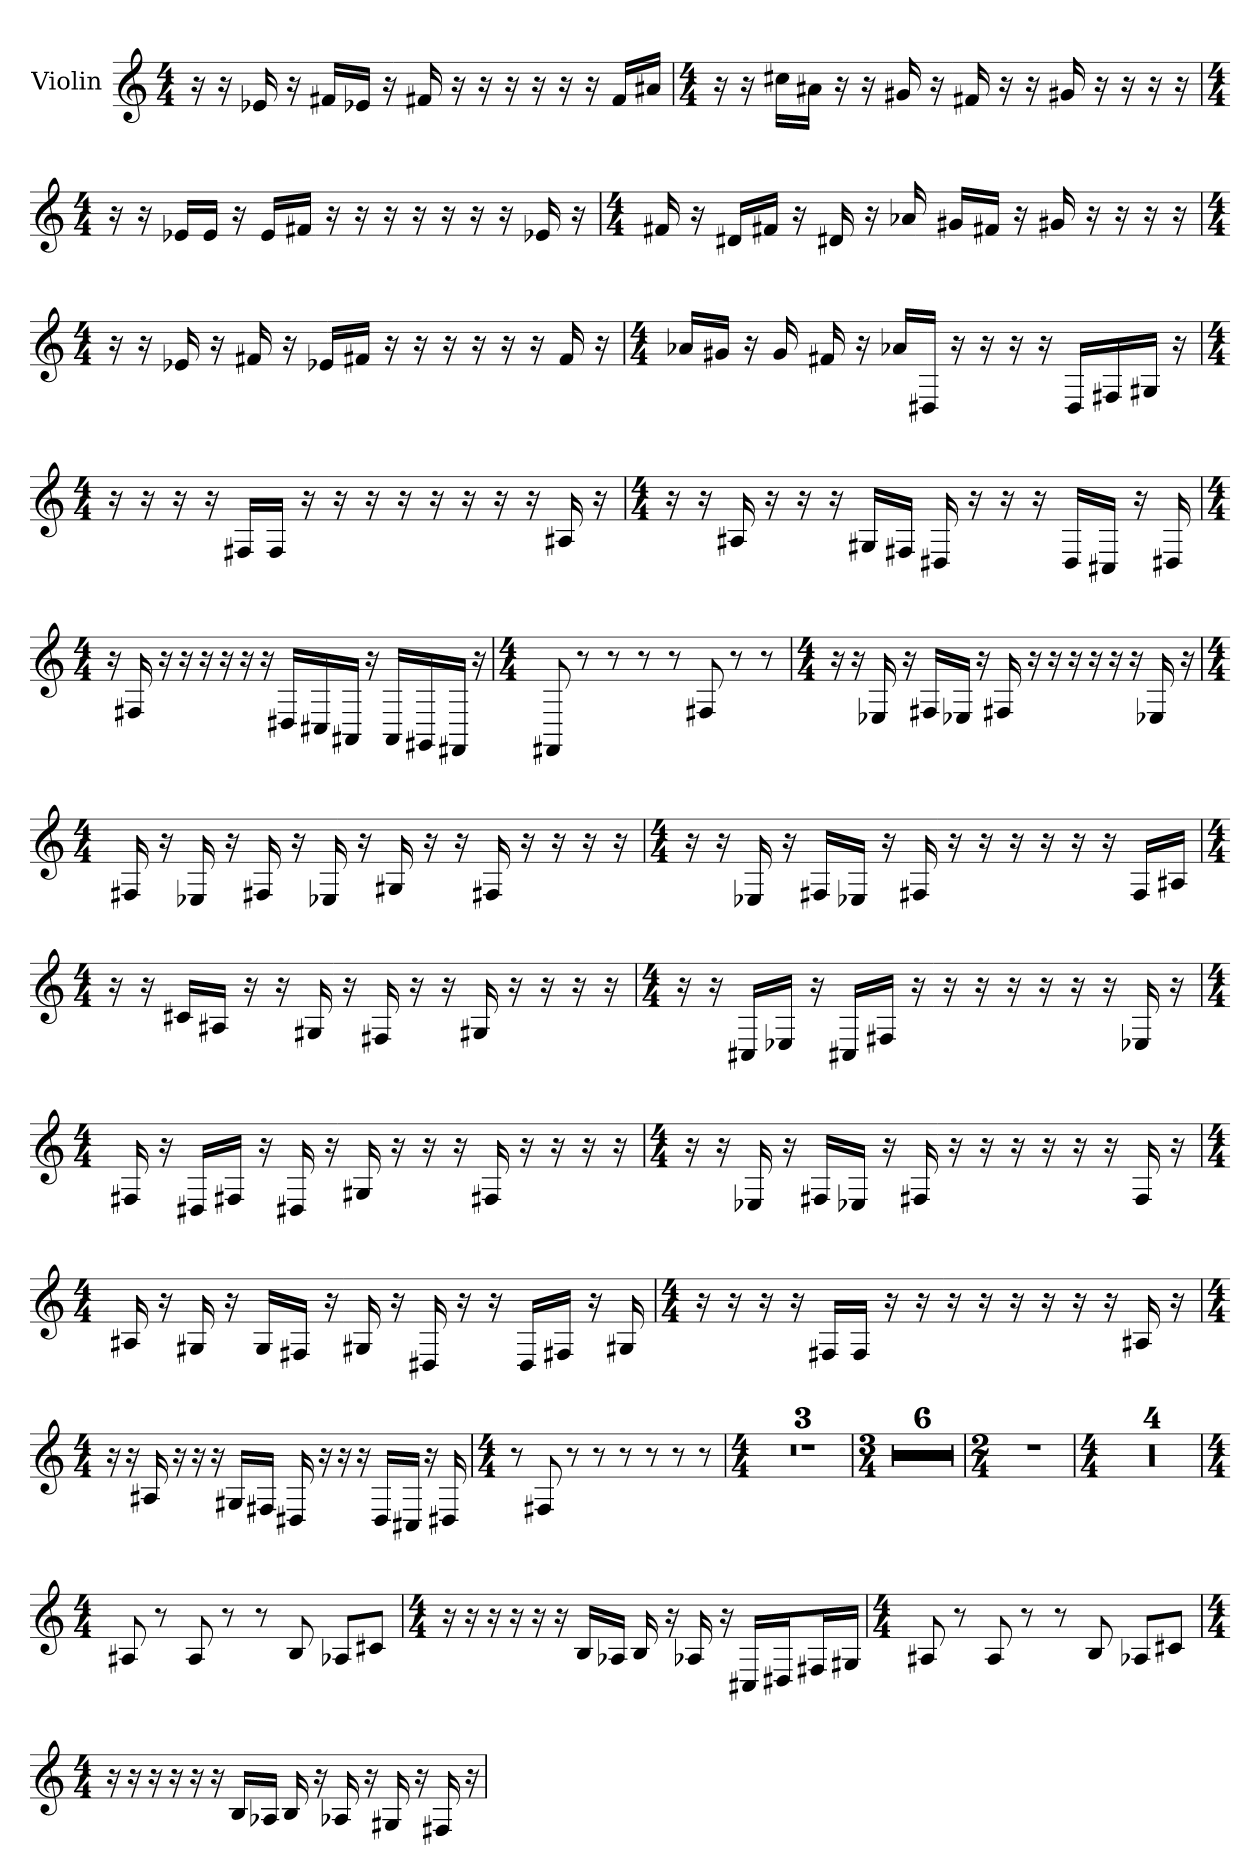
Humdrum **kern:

**kern
*part1
*staff1
*I"Violin
*I'Vln
*M4/4
=
16r
16r
16e-X
16r
16f#XLL
16e-XJJ
16r
16f#X
16r
16r
16r
16r
16r
16r
16f#LL
16a#XJJ
=
*M4/4
16r
16r
16cc#XLL
16a#XJJ
16r
16r
16g#X
16r
16f#X
16r
16r
16g#X
16r
16r
16r
16r
=
*M4/4
16r
16r
16e-XLL
16e-JJ
16r
16e-LL
16f#XJJ
16r
16r
16r
16r
16r
16r
16r
16e-X
16r
=
*M4/4
16f#X
16r
16d#XLL
16f#XJJ
16r
16d#X
16r
16a-X
16g#XLL
16f#XJJ
16r
16g#X
16r
16r
16r
16r
=
*M4/4
16r
16r
16e-X
16r
16f#X
16r
16e-XLL
16f#XJJ
16r
16r
16r
16r
16r
16r
16f#
16r
=
*M4/4
16a-XLL
16g#XJJ
16r
16g#
16f#X
16r
16a-XLL
16D#XJJ
16r
16r
16r
16r
16D#LL
16F#X
16G#XJJ
16r
=
*M4/4
16r
16r
16r
16r
16F#XLL
16F#JJ
16r
16r
16r
16r
16r
16r
16r
16r
16A#X
16r
=
*M4/4
16r
16r
16A#X
16r
16r
16r
16G#XLL
16F#XJJ
16D#X
16r
16r
16r
16D#LL
16C#XJJ
16r
16D#X
=
*M4/4
16r
16F#X
16r
16r
16r
16r
16r
16r
16D#XLL
16C#X
16AA#XJJ
16r
16AA#LL
16GG#X
16FF#XJJ
16r
=
*M4/4
8FF#X
8r
8r
8r
8r
8F#X
8r
8r
=
*M4/4
16r
16r
16E-X
16r
16F#XLL
16E-XJJ
16r
16F#X
16r
16r
16r
16r
16r
16r
16E-X
16r
=
*M4/4
16F#X
16r
16E-X
16r
16F#X
16r
16E-X
16r
16G#X
16r
16r
16F#X
16r
16r
16r
16r
=
*M4/4
16r
16r
16E-X
16r
16F#XLL
16E-XJJ
16r
16F#X
16r
16r
16r
16r
16r
16r
16F#LL
16A#XJJ
=
*M4/4
16r
16r
16c#XLL
16A#XJJ
16r
16r
16G#X
16r
16F#X
16r
16r
16G#X
16r
16r
16r
16r
=
*M4/4
16r
16r
16C#XLL
16E-XJJ
16r
16C#XLL
16F#XJJ
16r
16r
16r
16r
16r
16r
16r
16E-X
16r
=
*M4/4
16F#X
16r
16D#XLL
16F#XJJ
16r
16D#X
16r
16G#X
16r
16r
16r
16F#X
16r
16r
16r
16r
=
*M4/4
16r
16r
16E-X
16r
16F#XLL
16E-XJJ
16r
16F#X
16r
16r
16r
16r
16r
16r
16F#
16r
=
*M4/4
16A#X
16r
16G#X
16r
16G#LL
16F#XJJ
16r
16G#X
16r
16D#X
16r
16r
16D#LL
16F#XJJ
16r
16G#X
=
*M4/4
16r
16r
16r
16r
16F#XLL
16F#JJ
16r
16r
16r
16r
16r
16r
16r
16r
16A#X
16r
=
*M4/4
16r
16r
16A#X
16r
16r
16r
16G#XLL
16F#XJJ
16D#X
16r
16r
16r
16D#LL
16C#XJJ
16r
16D#X
=
*M4/4
8r
8F#X
8r
8r
8r
8r
8r
8r
=
*M4/4
1r
=
*M4/4
1r
=
*M4/4
1r
=
*M3/4
2.r
=
*M3/4
2.r
=
*M3/4
2.r
=
*M3/4
2.r
=
*M3/4
2.r
=
*M3/4
2.r
=
*M2/4
2r
=
*M4/4
1r
=
*M4/4
1r
=
*M4/4
1r
=
*M4/4
1r
=
*M4/4
8A#X
8r
8A#
8r
8r
8B
8A-XL
8c#XJ
=
*M4/4
16r
16r
16r
16r
16r
16r
16BLL
16A-XJJ
16B
16r
16A-X
16r
16C#XLL
16D#XJ
16F#XL
16G#XJJ
=
*M4/4
8A#X
8r
8A#
8r
8r
8B
8A-XL
8c#XJ
=
*M4/4
16r
16r
16r
16r
16r
16r
16BLL
16A-XJJ
16B
16r
16A-X
16r
16G#X
16r
16F#X
16r
=
*-
